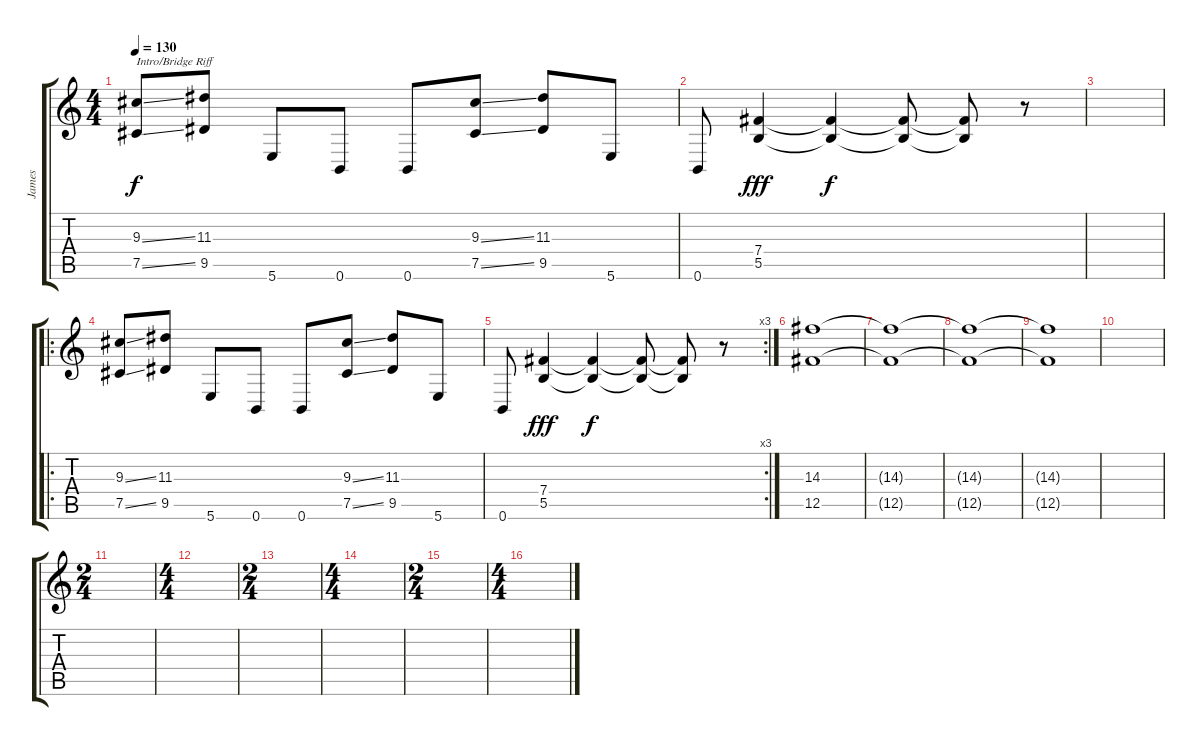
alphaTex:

\track ("James" "James") {instrument distortionguitar}
\staff {score tabs}
\tuning (Db4 Ab3 E3 B2 Gb2 B1) {hide}
\ts (4 4)
\tempo 130
\clef g2
\ks c
(9.3{ss} 7.5{ss}).8{txt "Intro/Bridge Riff" dy f balance 0 instrument distortionguitar} (11.3 9.5).8 5.6.8 0.6.8 0.6.8 (9.3{ss} 7.5{ss}).8 (11.3 9.5).8 5.6.8 |
0.6.8 (7.4 5.5).4{dy fff volume 13 balance 8} (7.4{t} 5.5{t}).4{dy f} (7.4{t} 5.5{t}).8 (7.4{t} 5.5{t}).8 r.8 |
|
\ro
(9.3{ss} 7.5{ss}).8{volume 16 balance 8} (11.3 9.5).8 5.6.8 0.6.8 0.6.8 (9.3{ss} 7.5{ss}).8 (11.3 9.5).8 5.6.8 |
\rc 3
0.6.8 (7.4 5.5).4{dy fff} (7.4{t} 5.5{t}).4{dy f} (7.4{t} 5.5{t}).8 (7.4{t} 5.5{t}).8 r.8 |
(14.3 12.5).1 |
(14.3{t} 12.5{t}).1 |
(14.3{t} 12.5{t}).1{volume 8} |
(14.3{t} 12.5{t}).1 |
|
\ts (2 4)
|
\ts (4 4)
|
\ts (2 4)
|
\ts (4 4)
|
\ts (2 4)
|
\ts (4 4)
